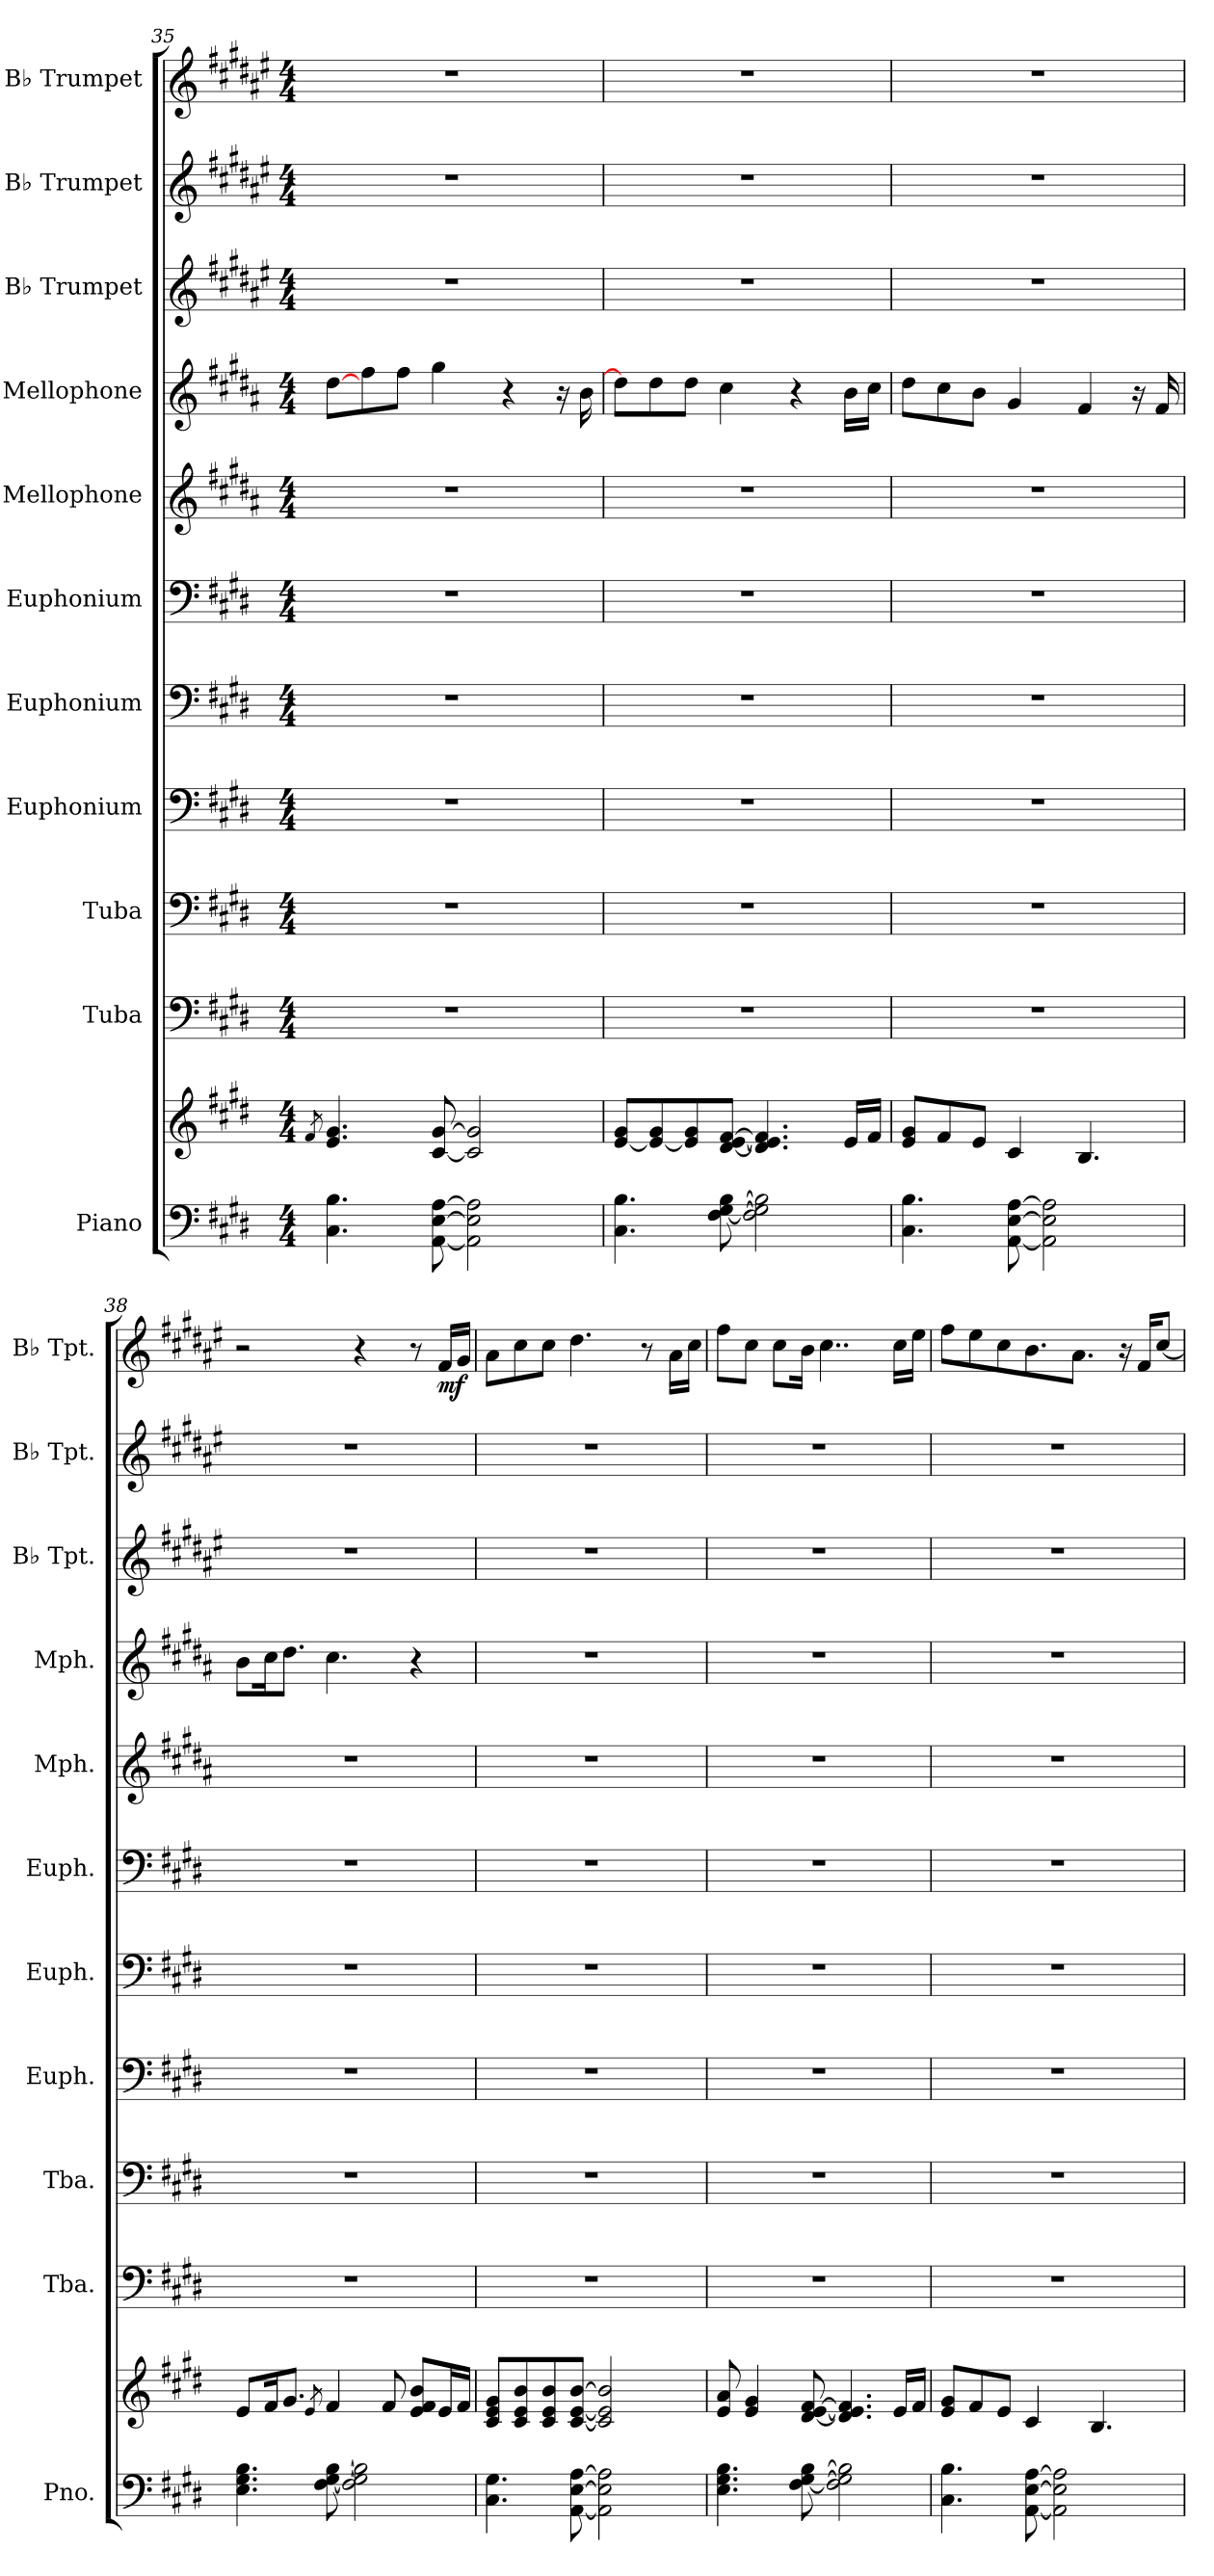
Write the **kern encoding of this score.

**kern	**kern	**kern	**kern	**kern	**kern	**kern	**kern	**kern	**kern	**kern	**kern	**dynam
*part11	*part11	*part10	*part9	*part8	*part7	*part6	*part5	*part4	*part3	*part2	*part1	*part1
*staff12	*staff11	*staff10	*staff9	*staff8	*staff7	*staff6	*staff5	*staff4	*staff3	*staff2	*staff1	*staff1
*I"Piano	*	*I"Tuba	*I"Tuba	*I"Euphonium	*I"Euphonium	*I"Euphonium	*I"Mellophone	*I"Mellophone	*I"B♭ Trumpet	*I"B♭ Trumpet	*I"B♭ Trumpet	*
*I'Pno.	*	*I'Tba.	*I'Tba.	*I'Euph.	*I'Euph.	*I'Euph.	*I'Mph.	*I'Mph.	*I'B♭ Tpt.	*I'B♭ Tpt.	*I'B♭ Tpt.	*
*clefF4	*clefG2	*clefF4	*clefF4	*clefF4	*clefF4	*clefF4	*clefG2	*clefG2	*clefG2	*clefG2	*clefG2	*
*	*	*	*	*	*	*	*ITrd4c7	*ITrd4c7	*ITrd1c2	*ITrd1c2	*ITrd1c2	*
*k[f#c#g#d#]	*k[f#c#g#d#]	*k[f#c#g#d#]	*k[f#c#g#d#]	*k[f#c#g#d#]	*k[f#c#g#d#]	*k[f#c#g#d#]	*k[f#c#g#d#]	*k[f#c#g#d#]	*k[f#c#g#d#]	*k[f#c#g#d#]	*k[f#c#g#d#]	*
*M4/4	*M4/4	*M4/4	*M4/4	*M4/4	*M4/4	*M4/4	*M4/4	*M4/4	*M4/4	*M4/4	*M4/4	*
=35	=35	=35	=35	=35	=35	=35	=35	=35	=35	=35	=35	=35
.	8qf#/	.	.	.	.	.	.	.	.	.	.	.
4.C#\ 4.B\	4.e/ 4.g#/	1r	1r	1r	1r	1r	1r	[8g#\L	1r	1r	1r	.
.	.	.	.	.	.	.	.	8b\	.	.	.	.
.	.	.	.	.	.	.	.	8b\J	.	.	.	.
[8AA\ [8E\ [8A\	[8c#/ [8g#/	.	.	.	.	.	.	4cc#\	.	.	.	.
2AA\] 2E\] 2A\]	2c#/] 2g#/]	.	.	.	.	.	.	.	.	.	.	.
.	.	.	.	.	.	.	.	4r	.	.	.	.
.	.	.	.	.	.	.	.	16r	.	.	.	.
.	.	.	.	.	.	.	.	16e\	.	.	.	.
!!LO:PB:g=z
=36	=36	=36	=36	=36	=36	=36	=36	=36	=36	=36	=36	=36
4.C#\ 4.B\	[8e/ 8g#/L	1r	1r	1r	1r	1r	1r	8g#\L]	1r	1r	1r	.
.	8e/_ 8g#/	.	.	.	.	.	.	8g#\	.	.	.	.
.	8e/] 8g#/	.	.	.	.	.	.	8g#\J	.	.	.	.
[8F#\ [8G#\ [8B\	[8d#/ [8e/ [8f#/J	.	.	.	.	.	.	4f#\	.	.	.	.
2F#\] 2G#\] 2B\]	4.d#/] 4.e/] 4.f#/]	.	.	.	.	.	.	.	.	.	.	.
.	.	.	.	.	.	.	.	4r	.	.	.	.
.	16e/LL	.	.	.	.	.	.	16e\LL	.	.	.	.
.	16f#/JJ	.	.	.	.	.	.	16f#\JJ	.	.	.	.
=37	=37	=37	=37	=37	=37	=37	=37	=37	=37	=37	=37	=37
4.C#\ 4.B\	8e/ 8g#/L	1r	1r	1r	1r	1r	1r	8g#\L	1r	1r	1r	.
.	8f#/	.	.	.	.	.	.	8f#\	.	.	.	.
.	8e/J	.	.	.	.	.	.	8e\J	.	.	.	.
[8AA\ [8E\ [8A\	4c#/	.	.	.	.	.	.	4c#/	.	.	.	.
2AA\] 2E\] 2A\]	.	.	.	.	.	.	.	.	.	.	.	.
.	4.B/	.	.	.	.	.	.	4B/	.	.	.	.
.	.	.	.	.	.	.	.	16r	.	.	.	.
.	.	.	.	.	.	.	.	16B/	.	.	.	.
=38	=38	=38	=38	=38	=38	=38	=38	=38	=38	=38	=38	=38
4.E\ 4.G#\ 4.B\	8e/L	1r	1r	1r	1r	1r	1r	8e\L	1r	1r	2r	.
.	16f#/K	.	.	.	.	.	.	16f#\K	.	.	.	.
.	8.g#/J	.	.	.	.	.	.	8.g#\J	.	.	.	.
.	8qe/	.	.	.	.	.	.	.	.	.	.	.
[8F#\ [8G#\ [8B\	4f#/	.	.	.	.	.	.	4.f#\	.	.	.	.
2F#\] 2G#\] 2B\]	.	.	.	.	.	.	.	.	.	.	4r	.
.	8f#/	.	.	.	.	.	.	.	.	.	.	.
.	8e/ 8f#/ 8b/L	.	.	.	.	.	.	4r	.	.	8r	.
!	!	!	!	!	!	!	!	!	!	!	!	!LO:DY:b
.	16e/L	.	.	.	.	.	.	.	.	.	16e/LL	mf
.	16f#/JJ	.	.	.	.	.	.	.	.	.	16f#/JJ	.
!!LO:PB:g=z
=39	=39	=39	=39	=39	=39	=39	=39	=39	=39	=39	=39	=39
4.C#\ 4.G#\	8c#/ 8e/ 8g#/L	1r	1r	1r	1r	1r	1r	1r	1r	1r	8g#\L	.
.	8c#/ 8e/ 8b/	.	.	.	.	.	.	.	.	.	8b\	.
.	8c#/ 8e/ 8b/	.	.	.	.	.	.	.	.	.	8b\J	.
[8AA\ [8E\ [8A\	[8c#/ [8e/ [8b/J	.	.	.	.	.	.	.	.	.	4.cc#\	.
2AA\] 2E\] 2A\]	2c#/] 2e/] 2b/]	.	.	.	.	.	.	.	.	.	.	.
.	.	.	.	.	.	.	.	.	.	.	8r	.
.	.	.	.	.	.	.	.	.	.	.	16g#\LL	.
.	.	.	.	.	.	.	.	.	.	.	16b\JJ	.
=40	=40	=40	=40	=40	=40	=40	=40	=40	=40	=40	=40	=40
4.E\ 4.G#\ 4.B\	8e/ 8a/	1r	1r	1r	1r	1r	1r	1r	1r	1r	8ee\L	.
.	4e/ 4g#/	.	.	.	.	.	.	.	.	.	8b\J	.
.	.	.	.	.	.	.	.	.	.	.	8b\L	.
[8F#\ [8G#\ [8B\	[8d#/ [8e/ [8f#/	.	.	.	.	.	.	.	.	.	16a\Jk	.
.	.	.	.	.	.	.	.	.	.	.	4..b\	.
2F#\] 2G#\] 2B\]	4.d#/] 4.e/] 4.f#/]	.	.	.	.	.	.	.	.	.	.	.
.	16e/LL	.	.	.	.	.	.	.	.	.	16b\LL	.
.	16f#/JJ	.	.	.	.	.	.	.	.	.	16dd#\JJ	.
=41	=41	=41	=41	=41	=41	=41	=41	=41	=41	=41	=41	=41
4.C#\ 4.B\	8e/ 8g#/L	1r	1r	1r	1r	1r	1r	1r	1r	1r	8ee\L	.
.	8f#/	.	.	.	.	.	.	.	.	.	8dd#\	.
.	8e/J	.	.	.	.	.	.	.	.	.	8b\	.
[8AA\ [8E\ [8A\	4c#/	.	.	.	.	.	.	.	.	.	8.a\	.
2AA\] 2E\] 2A\]	.	.	.	.	.	.	.	.	.	.	.	.
.	.	.	.	.	.	.	.	.	.	.	8.g#\J	.
.	4.B/	.	.	.	.	.	.	.	.	.	.	.
.	.	.	.	.	.	.	.	.	.	.	16r	.
.	.	.	.	.	.	.	.	.	.	.	16e/KL	.
.	.	.	.	.	.	.	.	.	.	.	[8b/J	.
=	=	=	=	=	=	=	=	=	=	=	=	=
*-	*-	*-	*-	*-	*-	*-	*-	*-	*-	*-	*-	*-
